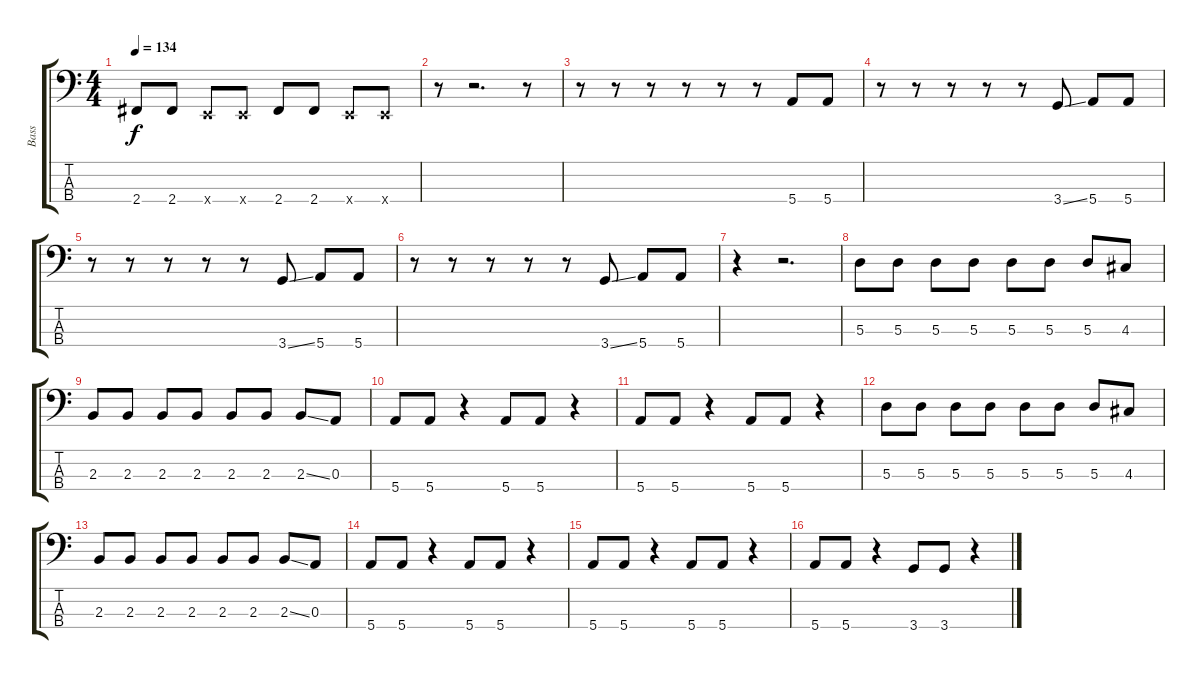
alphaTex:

\track ("Bass" "Bass") {instrument electricbasspick}
\staff {score tabs}
\tuning (G2 D2 A1 E1) {hide}
\ts (4 4)
\tempo 134
\clef f4
\ks c
2.4.8{dy f} 2.4.8 0.4{x}.8 0.4{x}.8 2.4.8 2.4.8 0.4{x}.8 0.4{x}.8 |
r.8 r.2{d} r.8 |
r.8 r.8 r.8 r.8 r.8 r.8 5.4.8 5.4.8 |
r.8 r.8 r.8 r.8 r.8 3.4{ss}.8 5.4.8 5.4.8 |
r.8 r.8 r.8 r.8 r.8 3.4{ss}.8 5.4.8 5.4.8 |
r.8 r.8 r.8 r.8 r.8 3.4{ss}.8 5.4.8 5.4.8 |
r.4 r.2{d} |
5.3.8 5.3.8 5.3.8 5.3.8 5.3.8 5.3.8 5.3.8 4.3.8 |
2.3.8 2.3.8 2.3.8 2.3.8 2.3.8 2.3.8 2.3{ss}.8 0.3.8 |
5.4.8 5.4.8 r.4 5.4.8 5.4.8 r.4 |
5.4.8 5.4.8 r.4 5.4.8 5.4.8 r.4 |
5.3.8 5.3.8 5.3.8 5.3.8 5.3.8 5.3.8 5.3.8 4.3.8 |
2.3.8 2.3.8 2.3.8 2.3.8 2.3.8 2.3.8 2.3{ss}.8 0.3.8 |
5.4.8 5.4.8 r.4 5.4.8 5.4.8 r.4 |
5.4.8 5.4.8 r.4 5.4.8 5.4.8 r.4 |
5.4.8 5.4.8 r.4 3.4.8 3.4.8 r.4
